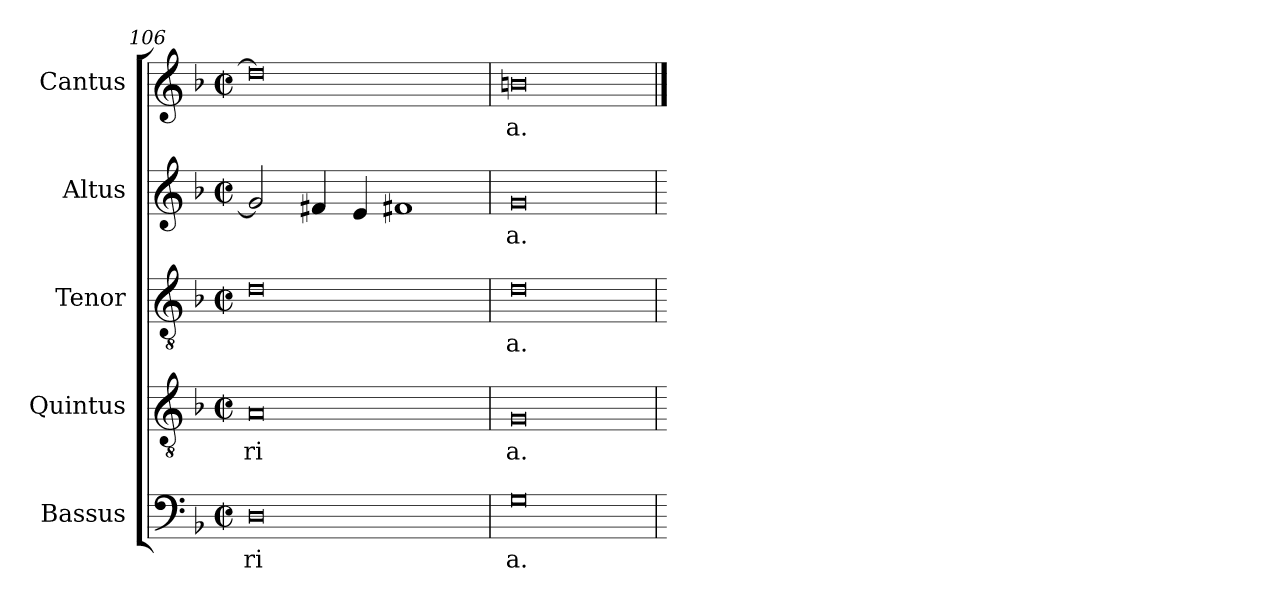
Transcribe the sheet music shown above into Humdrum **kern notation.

**kern	**text	**kern	**text	**kern	**text	**kern	**text	**kern	**text
*part5	*part5	*part4	*part4	*part3	*part3	*part2	*part2	*part1	*part1
*staff5	*staff5	*staff4	*staff4	*staff3	*staff3	*staff2	*staff2	*staff1	*staff1
*I"Bassus	*	*I"Quintus	*	*I"Tenor	*	*I"Altus	*	*I"Cantus	*
*clefF4	*	*clefGv2	*	*clefGv2	*	*clefG2	*	*clefG2	*
*k[b-]	*	*k[b-]	*	*k[b-]	*	*k[b-]	*	*k[b-]	*
*F:	*	*F:	*	*F:	*	*F:	*	*F:	*
*M2/2	*	*M2/2	*	*M2/2	*	*M2/2	*	*M2/2	*
*met(c|)	*	*met(c|)	*	*met(c|)	*	*met(c|)	*	*met(c|)	*
=106	=106	=106	=106	=106	=106	=106	=106	=106	=106
!	!LO:LY:b:cj	!	!LO:LY:b:cj	!	!	!	!	!	!
0D	ri	0A	ri	0d	.	2g/]	.	0dd]	.
.	.	.	.	.	.	4f#/	.	.	.
.	.	.	.	.	.	4e/	.	.	.
.	.	.	.	.	.	1f#X	.	.	.
=107	=107	=107	=107	=107	=107	=107	=107	=107	=107
!	!LO:LY:b:cj	!	!LO:LY:b:cj	!	!LO:LY:b:cj	!	!LO:LY:b:cj	!	!LO:LY:b:cj
0G	a.	0G	a.	0d	a.	0g	-a.	0bn	-a.
=	==	=	==	=	==	=	==	==	==
*-	*-	*-	*-	*-	*-	*-	*-	*-	*-
